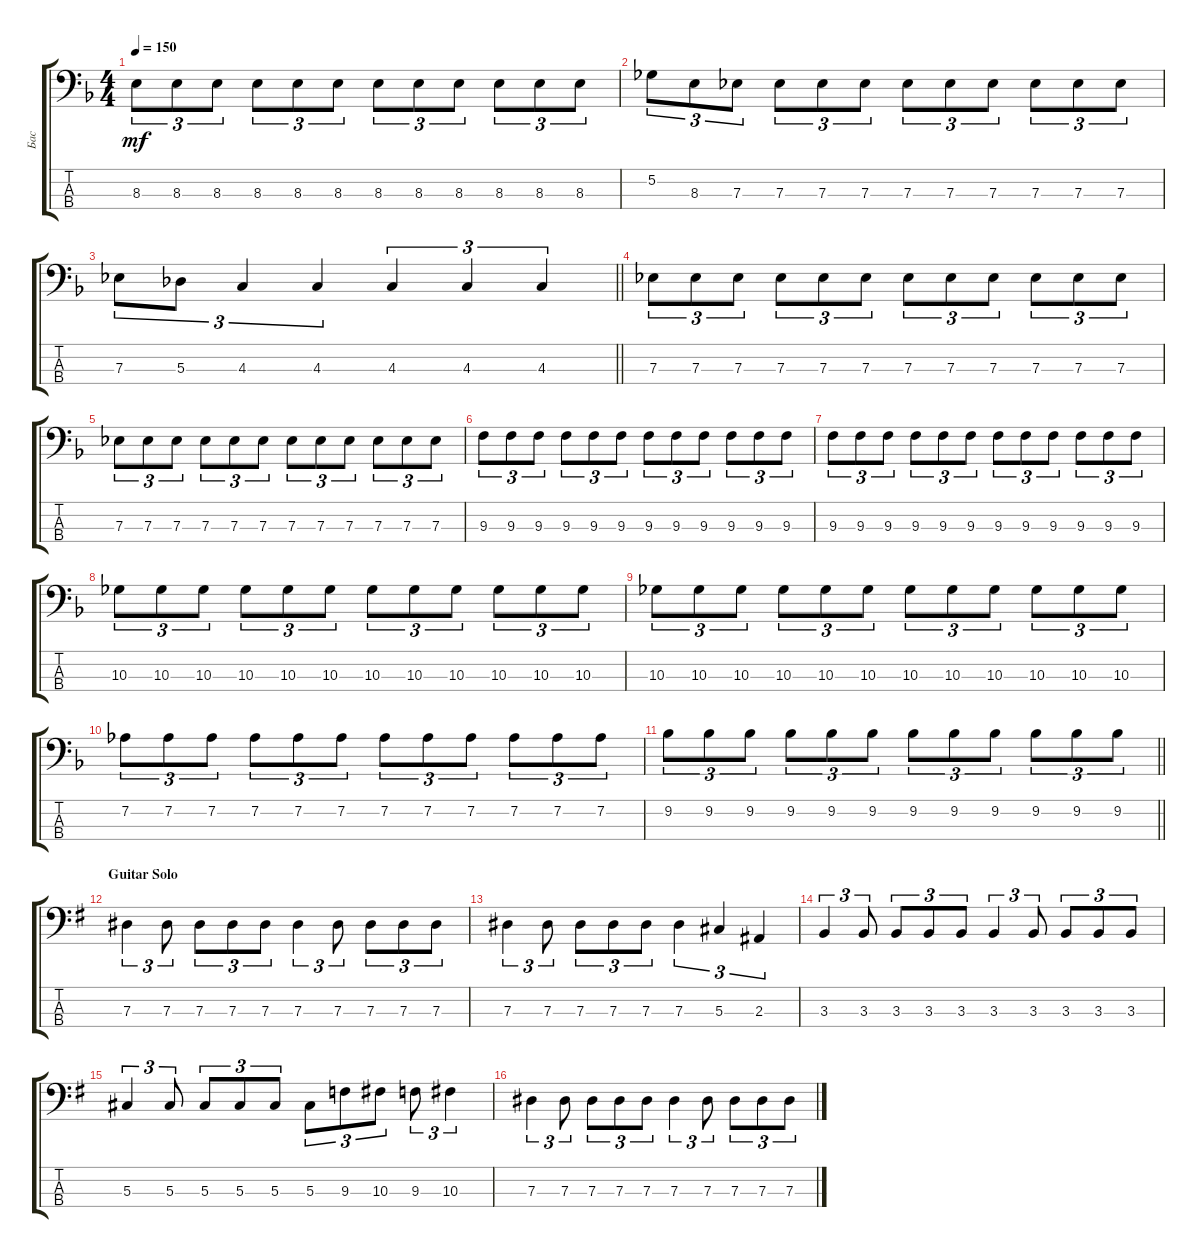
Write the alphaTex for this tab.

\track ("Бас" "Бас") {instrument electricbassfinger}
\staff {score tabs}
\tuning (Gb2 Db2 Ab1 Db1) {hide}
\ts (4 4)
\tempo 150
\clef f4
\ks dminor
8.3.8{tu (3 2) dy mf} 8.3.8{tu (3 2)} 8.3.8{tu (3 2)} 8.3.8{tu (3 2)} 8.3.8{tu (3 2)} 8.3.8{tu (3 2)} 8.3.8{tu (3 2)} 8.3.8{tu (3 2)} 8.3.8{tu (3 2)} 8.3.8{tu (3 2)} 8.3.8{tu (3 2)} 8.3.8{tu (3 2)} |
5.2.8{tu (3 2)} 8.3.8{tu (3 2)} 7.3.8{tu (3 2)} 7.3.8{tu (3 2)} 7.3.8{tu (3 2)} 7.3.8{tu (3 2)} 7.3.8{tu (3 2)} 7.3.8{tu (3 2)} 7.3.8{tu (3 2)} 7.3.8{tu (3 2)} 7.3.8{tu (3 2)} 7.3.8{tu (3 2)} |
\barLineRight lightlight
7.3.8{tu (3 2)} 5.3.8{tu (3 2)} 4.3.4{tu (3 2)} 4.3.4{tu (3 2)} 4.3.4{tu (3 2)} 4.3.4{tu (3 2)} 4.3.4{tu (3 2)} |
7.3.8{tu (3 2)} 7.3.8{tu (3 2)} 7.3.8{tu (3 2)} 7.3.8{tu (3 2)} 7.3.8{tu (3 2)} 7.3.8{tu (3 2)} 7.3.8{tu (3 2)} 7.3.8{tu (3 2)} 7.3.8{tu (3 2)} 7.3.8{tu (3 2)} 7.3.8{tu (3 2)} 7.3.8{tu (3 2)} |
7.3.8{tu (3 2)} 7.3.8{tu (3 2)} 7.3.8{tu (3 2)} 7.3.8{tu (3 2)} 7.3.8{tu (3 2)} 7.3.8{tu (3 2)} 7.3.8{tu (3 2)} 7.3.8{tu (3 2)} 7.3.8{tu (3 2)} 7.3.8{tu (3 2)} 7.3.8{tu (3 2)} 7.3.8{tu (3 2)} |
9.3.8{tu (3 2)} 9.3.8{tu (3 2)} 9.3.8{tu (3 2)} 9.3.8{tu (3 2)} 9.3.8{tu (3 2)} 9.3.8{tu (3 2)} 9.3.8{tu (3 2)} 9.3.8{tu (3 2)} 9.3.8{tu (3 2)} 9.3.8{tu (3 2)} 9.3.8{tu (3 2)} 9.3.8{tu (3 2)} |
9.3.8{tu (3 2)} 9.3.8{tu (3 2)} 9.3.8{tu (3 2)} 9.3.8{tu (3 2)} 9.3.8{tu (3 2)} 9.3.8{tu (3 2)} 9.3.8{tu (3 2)} 9.3.8{tu (3 2)} 9.3.8{tu (3 2)} 9.3.8{tu (3 2)} 9.3.8{tu (3 2)} 9.3.8{tu (3 2)} |
10.3.8{tu (3 2)} 10.3.8{tu (3 2)} 10.3.8{tu (3 2)} 10.3.8{tu (3 2)} 10.3.8{tu (3 2)} 10.3.8{tu (3 2)} 10.3.8{tu (3 2)} 10.3.8{tu (3 2)} 10.3.8{tu (3 2)} 10.3.8{tu (3 2)} 10.3.8{tu (3 2)} 10.3.8{tu (3 2)} |
10.3.8{tu (3 2)} 10.3.8{tu (3 2)} 10.3.8{tu (3 2)} 10.3.8{tu (3 2)} 10.3.8{tu (3 2)} 10.3.8{tu (3 2)} 10.3.8{tu (3 2)} 10.3.8{tu (3 2)} 10.3.8{tu (3 2)} 10.3.8{tu (3 2)} 10.3.8{tu (3 2)} 10.3.8{tu (3 2)} |
7.2.8{tu (3 2)} 7.2.8{tu (3 2)} 7.2.8{tu (3 2)} 7.2.8{tu (3 2)} 7.2.8{tu (3 2)} 7.2.8{tu (3 2)} 7.2.8{tu (3 2)} 7.2.8{tu (3 2)} 7.2.8{tu (3 2)} 7.2.8{tu (3 2)} 7.2.8{tu (3 2)} 7.2.8{tu (3 2)} |
\barLineRight lightlight
9.2.8{tu (3 2)} 9.2.8{tu (3 2)} 9.2.8{tu (3 2)} 9.2.8{tu (3 2)} 9.2.8{tu (3 2)} 9.2.8{tu (3 2)} 9.2.8{tu (3 2)} 9.2.8{tu (3 2)} 9.2.8{tu (3 2)} 9.2.8{tu (3 2)} 9.2.8{tu (3 2)} 9.2.8{tu (3 2)} |
\section ("" "Guitar Solo")
\ks eminor
7.3.4{tu (3 2)} 7.3.8{tu (3 2)} 7.3.8{tu (3 2)} 7.3.8{tu (3 2)} 7.3.8{tu (3 2)} 7.3.4{tu (3 2)} 7.3.8{tu (3 2)} 7.3.8{tu (3 2)} 7.3.8{tu (3 2)} 7.3.8{tu (3 2)} |
7.3.4{tu (3 2)} 7.3.8{tu (3 2)} 7.3.8{tu (3 2)} 7.3.8{tu (3 2)} 7.3.8{tu (3 2)} 7.3.4{tu (3 2)} 5.3.4{tu (3 2)} 2.3.4{tu (3 2)} |
3.3.4{tu (3 2)} 3.3.8{tu (3 2)} 3.3.8{tu (3 2)} 3.3.8{tu (3 2)} 3.3.8{tu (3 2)} 3.3.4{tu (3 2)} 3.3.8{tu (3 2)} 3.3.8{tu (3 2)} 3.3.8{tu (3 2)} 3.3.8{tu (3 2)} |
5.3.4{tu (3 2)} 5.3.8{tu (3 2)} 5.3.8{tu (3 2)} 5.3.8{tu (3 2)} 5.3.8{tu (3 2)} 5.3.8{tu (3 2)} 9.3.8{tu (3 2)} 10.3.8{tu (3 2)} 9.3.8{tu (3 2)} 10.3.4{tu (3 2)} |
7.3.4{tu (3 2)} 7.3.8{tu (3 2)} 7.3.8{tu (3 2)} 7.3.8{tu (3 2)} 7.3.8{tu (3 2)} 7.3.4{tu (3 2)} 7.3.8{tu (3 2)} 7.3.8{tu (3 2)} 7.3.8{tu (3 2)} 7.3.8{tu (3 2)}
